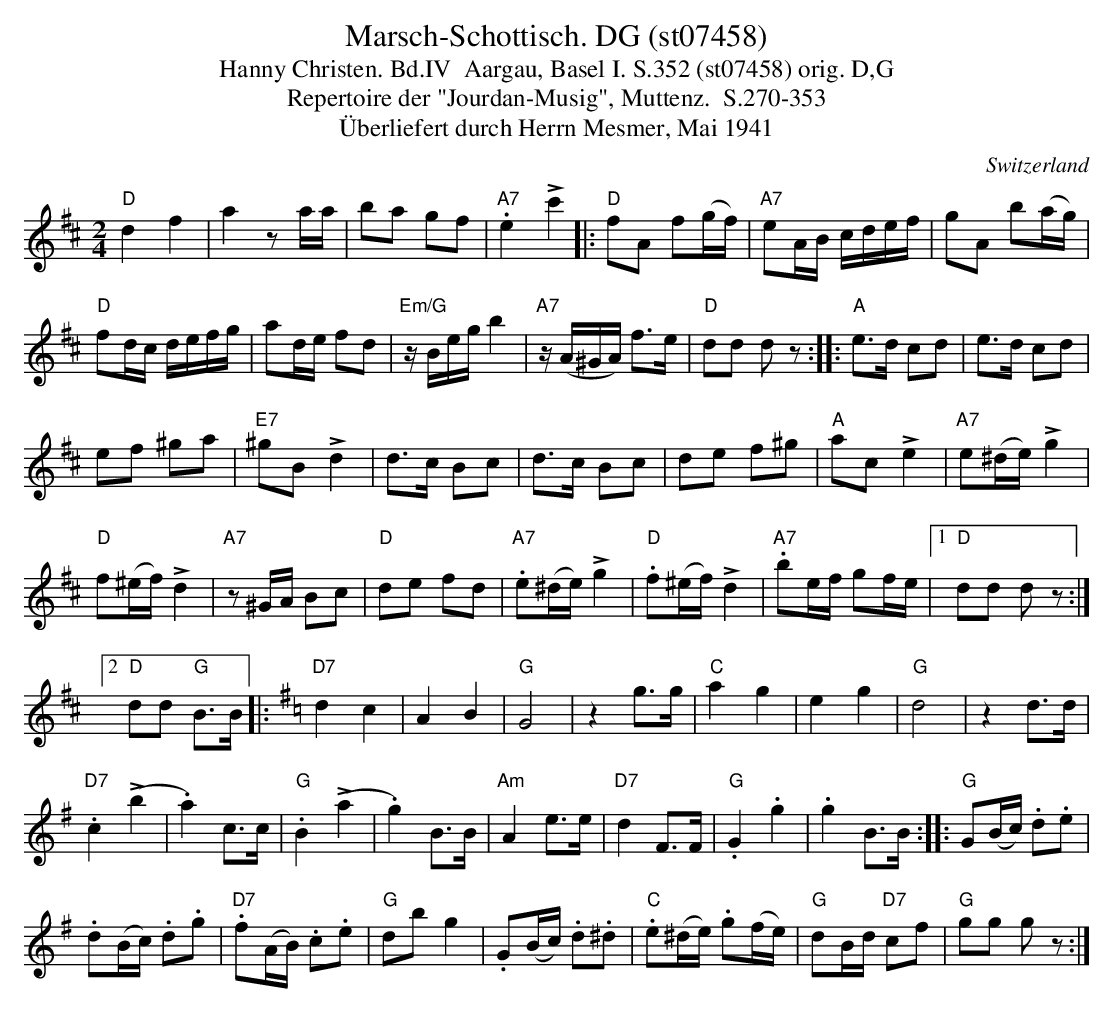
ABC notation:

X:1
T:Marsch-Schottisch. DG (st07458)
T:Hanny Christen. Bd.IV  Aargau, Basel I. S.352 (st07458) orig. D,G
T: Repertoire der "Jourdan-Musig", Muttenz.  S.270-353
T:Überliefert durch Herrn Mesmer, Mai 1941
M:2/4
L:1/8
O:Switzerland
K:D major
"D"d2f2 | a2za/a/ | ba gf | "A7".e2!>!c'2 |: "D"fA f(g/f/) | "A7"eA/B/ c/d/e/f/ | gA b(a/g/) |
"D"fd/c/ d/e/f/g/ | ad/e/ fd | "Em/G"z/B/e/g/b2 | "A7"z/(A/^G/A/) f>e | "D"dd dz :: "A"e>d cd | e>d cd |
ef ^ga | "E7"^gB !>!d2 | d>c Bc | d>c Bc | de f^g | "A"ac!>!e2 | "A7"e(^d/e/) !>!g2 |
"D"f(^e/f/)!>!d2 | "A7"z^G/A/ Bc | "D"de fd | "A7".e(^d/e/)!>!g2 | "D".f(^e/f/)!>!d2 | "A7".be/f/ gf/e/ |1 "D"dd dz :|2
"D"dd "G"B>B |: [K:G] "D7"d2c2 | A2B2 | "G"G4 | z2g>g  | "C"a2g2 | e2g2 | "G"d4 | z2d>d |
"D7".c2(!>!b2 | .a2)c>c | "G".B2(!>!a2 | .g2) B>B | "Am"A2e>e | "D7"d2F>F | "G".G2.g2 | .g2B>B :: "G"G(B/c/). d.e |
.d(B/c/) .d.g |  "D7".f(A/B/) .c.e | "G"dbg2 | .G(B/c/) .d.^d | "C".e(^d/e/) .g(f/e/) | "G"dB/d/ "D7"cf | "G"gg gz :|
